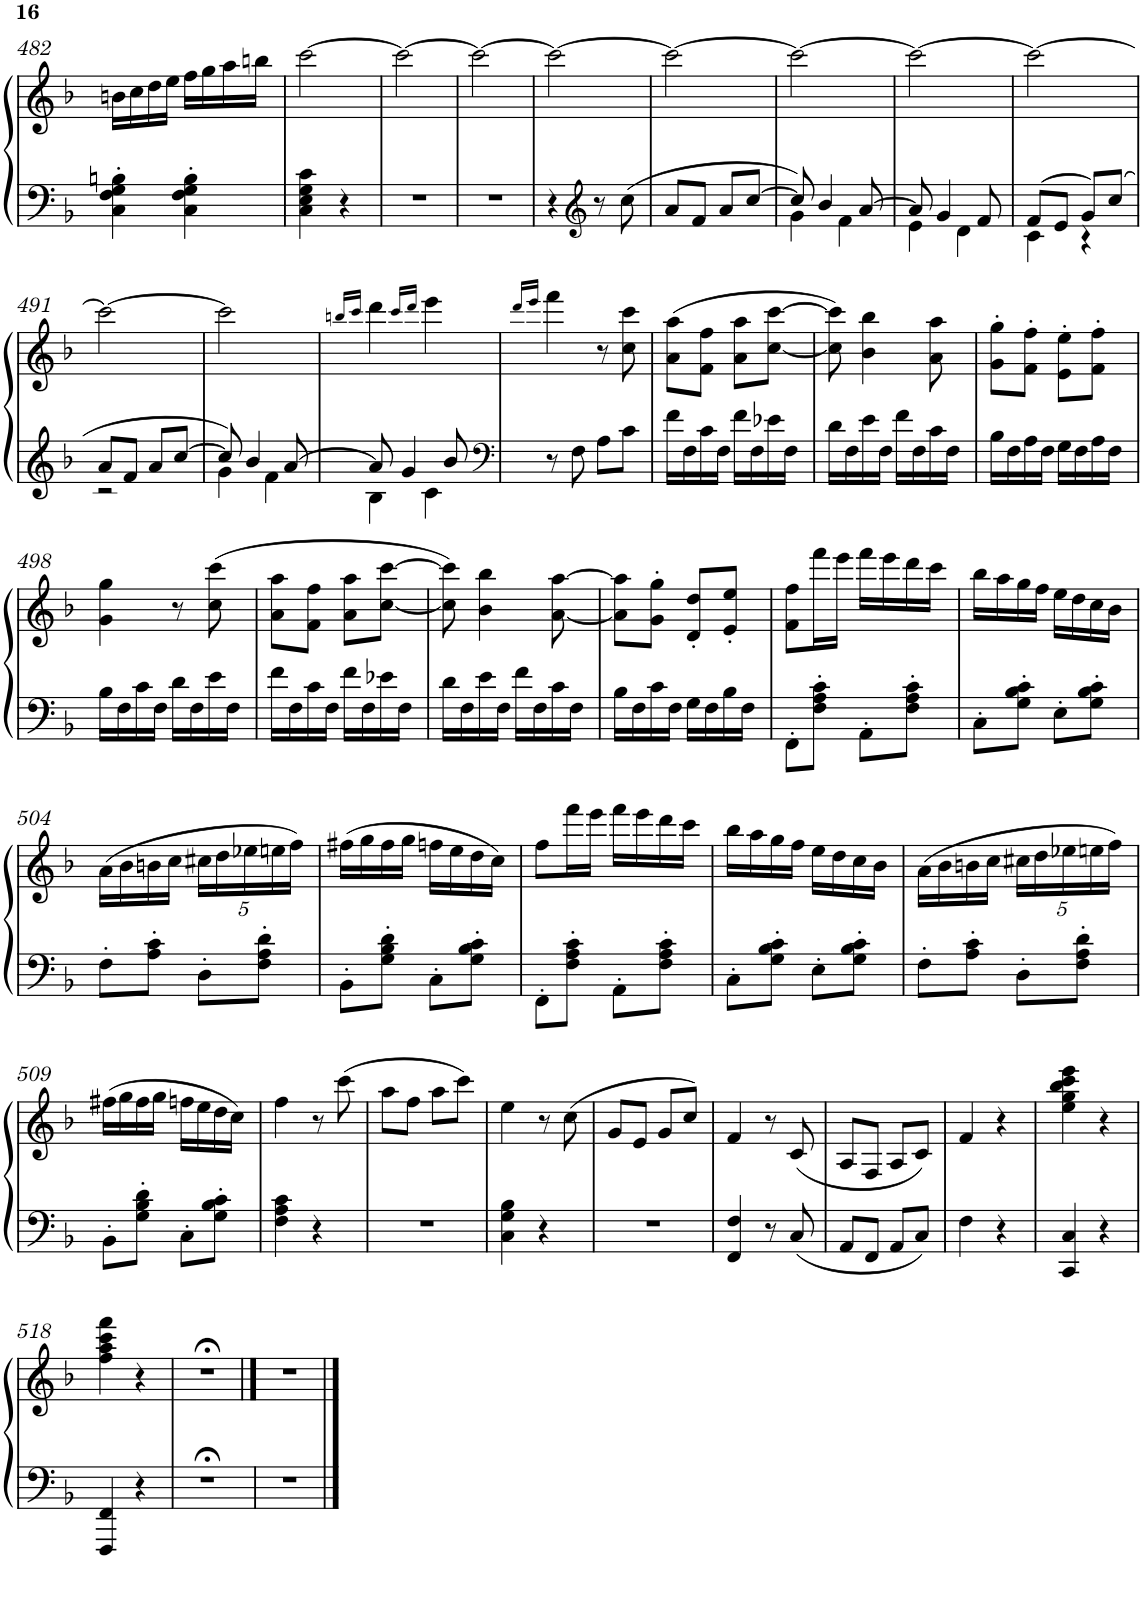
**kern	**kern
*part1	*part1
*staff2	*staff1
*I"Piano	*
*I'Pno.	*
!!LO:PB:g=z
*clefF4	*clefG2
*k[b-]	*k[b-]
*F:	*F:
*M2/4	*M2/4
=482	=482
4C\' 4F\' 4G\' 4Bn\'	16bn\LL
.	16cc\
.	16dd\
.	16ee\JJ
4C\' 4F\' 4G\' 4B\'	16ff\LL
.	16gg\
.	16aa\
.	16bbn\JJ
=483	=483
4C\ 4E\ 4G\ 4c\	[2ccc\
4r	.
=484	=484
2r	2ccc\_
=485	=485
2r	2ccc\_
=486	=486
4r	2ccc\_
*clefG2	*
8r	.
8cc\	.
=487	=487
8a/L	2ccc\_
8f/J	.
8a/L	.
[8cc/J	.
=488	=488
*^	*
8cc/]	4g\	2ccc\_
4b-/	.	.
.	4f\	.
[8a/	.	.
=489	=489	=489
8a/]	4e\	2ccc\_
4g/	.	.
.	4d\	.
8f/	.	.
=490	=490	=490
8f/L	4c\	2ccc\_
8e/J	.	.
8g/L	4r	.
8cc/J	.	.
!!LO:LB:g=z
=491	=491	=491
8a/L	2r	2ccc\_
8f/J	.	.
8a/L	.	.
[8cc/J	.	.
=492	=492	=492
8cc/]	4g\	2ccc\]
4b-/	.	.
.	4f\	.
[8a/	.	.
=493	=493	=493
.	.	16qbbn/LL
.	.	16qccc/JJ
8a/]	4B-\	4ddd\
4g/	.	.
.	.	16qccc/LL
.	.	16qddd/JJ
.	4c\	4eee\
8b-/	.	.
*v	*v	*
=494	=494
*clefF4	*
.	16qddd/LL
.	16qeee/JJ
8r	4fff\
8F\	.
8A\L	8r
8c\J	8cc\ 8ccc\
=495	=495
16f\LL	(>8a\ 8aa\L
16F\	.
16c\	8f\ 8ff\J
16F\JJ	.
16f\LL	8a\ 8aa\L
16F\	.
16e-X\	[8cc\ [8ccc\J
16F\JJ	.
=496	=496
16d\LL	8cc\] 8ccc\])
16F\	.
16e\	4b-\ 4bb-\
16F\JJ	.
16f\LL	.
16F\	.
16c\	8a\ 8aa\
16F\JJ	.
=497	=497
16B-\LL	8g\' 8gg\'L
16F\	.
16A\	8f\' 8ff\'J
16F\JJ	.
16G\LL	8e\' 8ee\'L
16F\	.
16A\	8f\' 8ff\'J
16F\JJ	.
!!LO:LB:g=z
=498	=498
16B-\LL	4g\ 4gg\
16F\	.
16c\	.
16F\JJ	.
16d\LL	8r
16F\	.
16e\	(>8cc\ 8ccc\
16F\JJ	.
=499	=499
16f\LL	8a\ 8aa\L
16F\	.
16c\	8f\ 8ff\J
16F\JJ	.
16f\LL	8a\ 8aa\L
16F\	.
16e-X\	[8cc\ [8ccc\J
16F\JJ	.
=500	=500
16d\LL	8cc\] 8ccc\])
16F\	.
16e\	4b-\ 4bb-\
16F\JJ	.
16f\LL	.
16F\	.
16c\	[8a\ [8aa\
16F\JJ	.
=501	=501
16B-\LL	8a\] 8aa\]L
16F\	.
16c\	8g\' 8gg\'J
16F\JJ	.
16G\LL	8d/' 8dd/'L
16F\	.
16B-\	8e/' 8ee/'J
16F\JJ	.
=502	=502
8FF'\L	8f\ 8ff\L
8F\' 8A\' 8c\'J	16fff\L
.	16eee\JJ
8AA'\L	16fff\LL
.	16eee\
8F\' 8A\' 8c\'J	16ddd\
.	16ccc\JJ
=503	=503
8C'\L	16bb-\LL
.	16aa\
8G\' 8B-\' 8c\'J	16gg\
.	16ff\JJ
8E'\L	16ee\LL
.	16dd\
8G\' 8B-\' 8c\'J	16cc\
.	16b-\JJ
!!LO:LB:g=z
=504	=504
8F'\L	(>16a\LL
.	16b-\
8A\' 8c\'J	16bn\
.	16cc\JJ
*	*Xbrackettup
8D'\L	20cc#X\LL
.	20dd\
.	20ee-X\
8F\' 8A\' 8d\'J	.
.	20een\
.	20ff\JJ)
=505	=505
8BB-'\L	(>16ff#X\LL
.	16gg\
8G\' 8B-\' 8d\'J	16ff#\
.	16gg\JJ
8C'\L	16ffn\LL
.	16ee\
8G\' 8B-\' 8c\'J	16dd\
.	16cc\JJ)
=506	=506
8FF'\L	8ff\L
8F\' 8A\' 8c\'J	16fff\L
.	16eee\JJ
8AA'\L	16fff\LL
.	16eee\
8F\' 8A\' 8c\'J	16ddd\
.	16ccc\JJ
=507	=507
8C'\L	16bb-\LL
.	16aa\
8G\' 8B-\' 8c\'J	16gg\
.	16ff\JJ
8E'\L	16ee\LL
.	16dd\
8G\' 8B-\' 8c\'J	16cc\
.	16b-\JJ
=508	=508
8F'\L	(>16a\LL
.	16b-\
8A\' 8c\'J	16bn\
.	16cc\JJ
8D'\L	20cc#X\LL
.	20dd\
.	20ee-X\
8F\' 8A\' 8d\'J	.
.	20een\
.	20ff\JJ)
!!LO:LB:g=z
=509	=509
8BB-'\L	(>16ff#X\LL
.	16gg\
8G\' 8B-\' 8d\'J	16ff#\
.	16gg\JJ
8C'\L	16ffn\LL
.	16ee\
8G\' 8B-\' 8c\'J	16dd\
.	16cc\JJ)
=510	=510
4F\ 4A\ 4c\	4ff\
4r	8r
.	(>8ccc\
=511	=511
2r	8aa\L
.	8ff\J
.	8aa\L
.	8ccc\J)
=512	=512
4C\ 4G\ 4B-\	4ee\
4r	8r
.	(>8cc\
=513	=513
2r	8g/L
.	8e/J
.	8g/L
.	8cc/J)
=514	=514
4FF/ 4F/	4f/
8r	8r
8C/	(<8c/
=515	=515
8AA/L	8A/L
8FF/J	8F/J
8AA/L	8A/L
8C/J	8c/J)
=516	=516
4F\	4f/
4r	4r
=517	=517
4CC/ 4C/	4ee\ 4gg\ 4bb-\ 4ccc\ 4eee\
4r	4r
!!LO:LB:g=z
=518	=518
4FFF/ 4FF/	4ff\ 4aa\ 4ccc\ 4fff\
4r	4r
=519	=519
2r;<	2r;<
==520	==520
2r	2r
==	==
*-	*-
